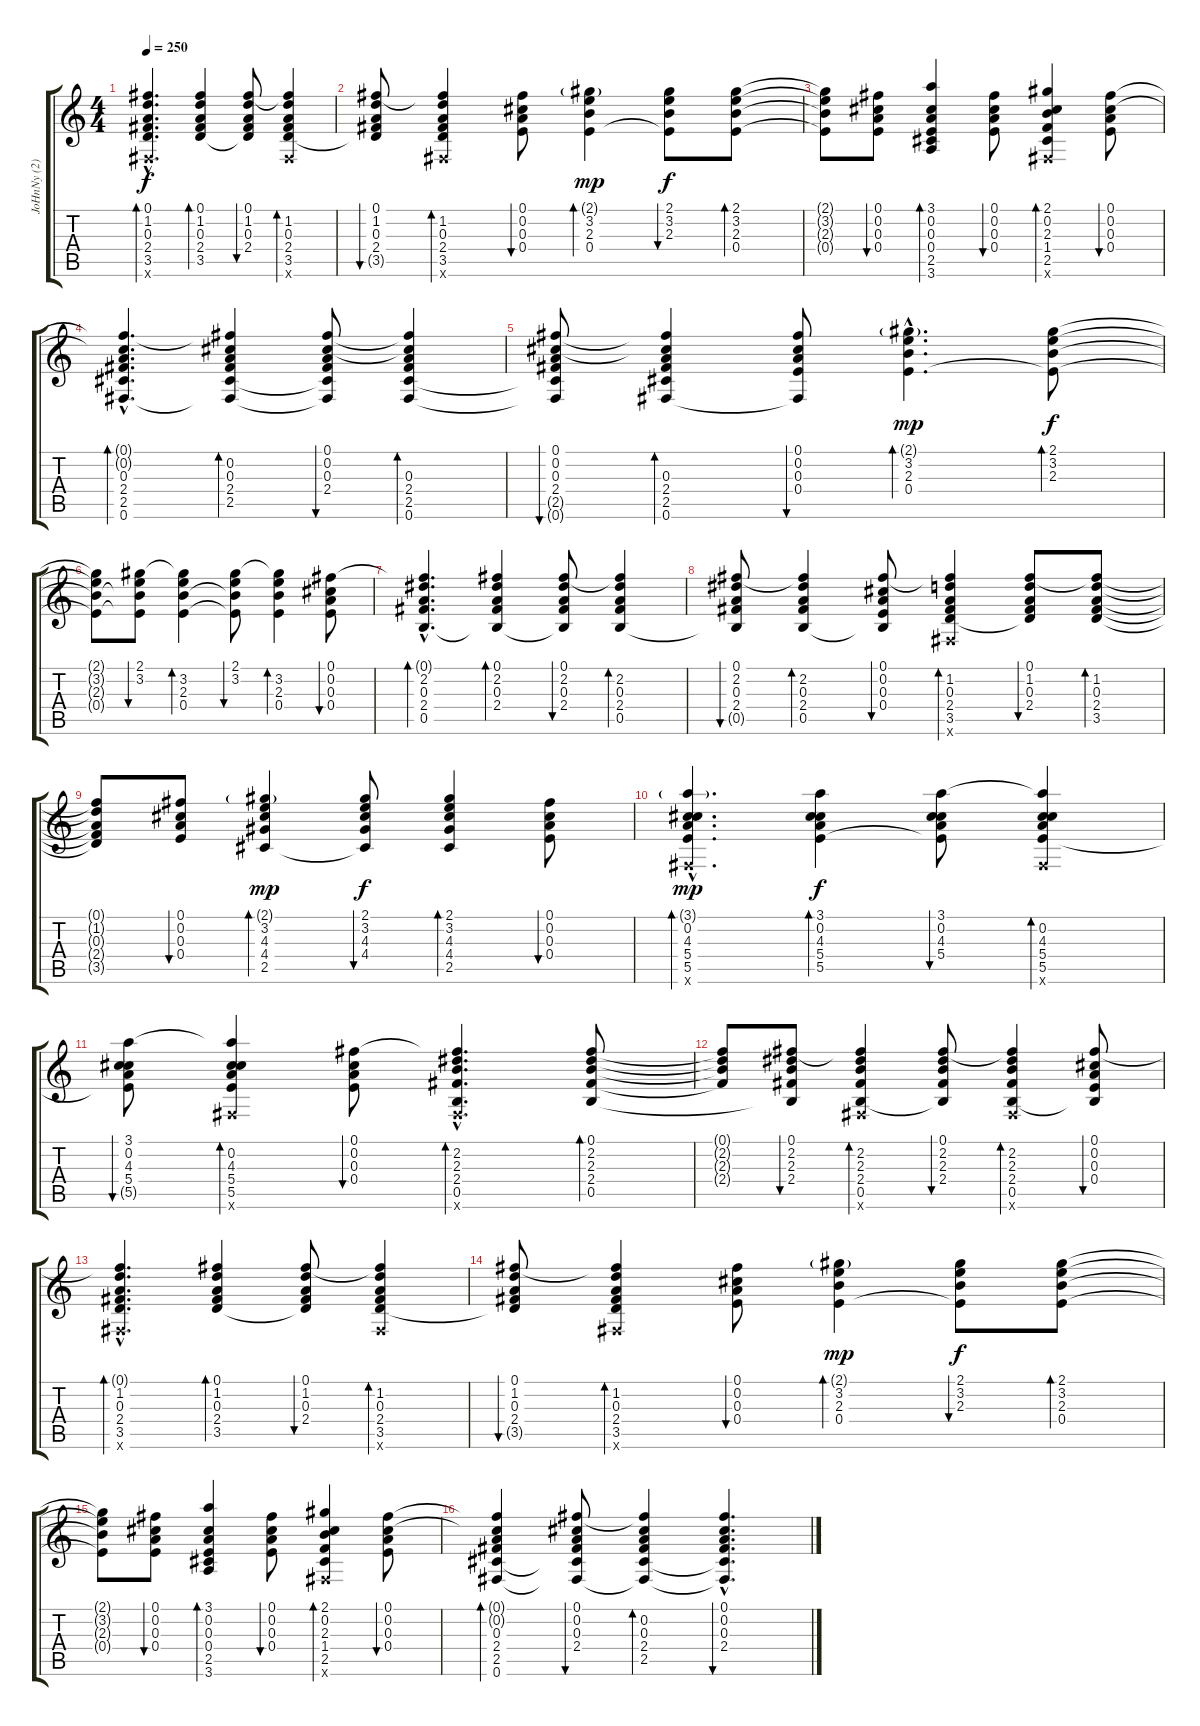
\track ("JoHnNy (2)" "JoHnNy (2)") {instrument electricguitarclean}
\staff {score tabs}
\tuning (Gb4 Db4 A3 E3 B2 Gb2) {hide}
\ts (4 4)
\tempo 250
\clef g2
\ks c
(0.1{hac t} 1.2{hac} 0.3{hac} 2.4{hac} 3.5{hac} 0.6{hac x}).4{d bd 30 dy f} (0.1 1.2 0.3 2.4 3.5).4{bd 30} (0.1 1.2 0.3 2.4 3.5{t}).8{bu 30} (0.1{t} 1.2 0.3 2.4 3.5 0.6{x}).4{bd 30} |
(0.1 1.2 0.3 2.4 3.5{t}).8{bu 30} (0.1{t} 1.2 0.3 2.4 3.5 0.6{x}).4{bd 30} (0.1 0.2 0.3 0.4).8{bu 30} (2.1{g} 3.2 2.3 0.4).4{bd 30 dy mp} (2.1 3.2 2.3 0.4{t}).8{bu 60 dy f} (2.1 3.2 2.3 0.4).8{bd 30} |
(2.1{t} 3.2{t} 2.3{t} 0.4{t}).8 (0.1 0.2 0.3 0.4).8{bu 30} (3.1 0.2 0.3 0.4 2.5 3.6).4{bd 30} (0.1 0.2 0.3 0.4).8{bu 30} (2.1 0.2 2.3 1.4 2.5 0.6{x}).4{bd 30} (0.1 0.2 0.3 0.4).8{bu 30} |
(0.1{hac t} 0.2{hac t} 0.3{hac} 2.4{hac} 2.5{hac} 0.6{hac}).4{d bd 30} (0.1{t} 0.2 0.3 2.4 2.5 0.6{t}).4{bd 30} (0.1 0.2 0.3 2.4 2.5{t} 0.6{t}).8{bu 30} (0.1{t} 0.2{t} 0.3 2.4 2.5 0.6).4{bd 30} |
(0.1 0.2 0.3 2.4 2.5{t} 0.6{t}).8{bu 30} (0.1{t} 0.2{t} 0.3 2.4 2.5 0.6).4{bd 30} (0.1 0.2 0.3 0.4 0.6{t}).8{bu 30} (2.1{g hac} 3.2{hac} 2.3{hac} 0.4{hac}).4{d bd 30 dy mp} (2.1 3.2 2.3 0.4{t}).8{bd 30 dy f} |
(2.1{t} 3.2{t} 2.3{t} 0.4{t}).8 (2.1 3.2 2.3{t} 0.4{t}).8{bu 30} (2.1{t} 3.2 2.3 0.4).4{bd 30} (2.1 3.2 2.3{t} 0.4{t}).8{bu 30} (2.1{t} 3.2 2.3 0.4).4{bd 30} (0.1 0.2 0.3 0.4).8{bu 30} |
(0.1{hac t} 2.2{hac} 0.3{hac} 2.4{hac} 0.5{hac}).4{d bd 30} (0.1 2.2 0.3 2.4 0.5{t}).4{bd 30} (0.1 2.2 0.3 2.4 0.5{t}).8{bu 30} (0.1{t} 2.2 0.3 2.4 0.5).4{bd 30} |
(0.1 2.2 0.3 2.4 0.5{t}).8{bu 30} (0.1{t} 2.2 0.3 2.4 0.5).4{bd 30} (0.1 0.2 0.3 0.4 0.5{t}).8{bu 30} (0.1{t} 1.2 0.3 2.4 3.5 0.6{x}).4{bd 30} (0.1 1.2 0.3 2.4 3.5{t}).8{bu 30} (0.1{t} 1.2 0.3 2.4 3.5).8{bd 30} |
(0.1{t} 1.2{t} 0.3{t} 2.4{t} 3.5{t}).8 (0.1 0.2 0.3 0.4).8{bu 30} (2.1{g} 3.2 4.3 4.4 2.5).4{bd 30 dy mp} (2.1 3.2 4.3 4.4 2.5{t}).8{bu 30 dy f} (2.1 3.2 4.3 4.4 2.5).4{bd 30} (0.1 0.2 0.3 0.4).8{bu 30} |
(3.1{g hac} 0.2{hac} 4.3{hac} 5.4{hac} 5.5{hac} 0.6{hac x}).4{d bd 30 dy mp} (3.1 0.2 4.3 5.4 5.5).4{bd 30 dy f} (3.1 0.2 4.3 5.4 5.5{t}).8{bu 30} (3.1{t} 0.2 4.3 5.4 5.5 0.6{x}).4{bd 30} |
(3.1 0.2 4.3 5.4 5.5{t}).8{bu 30} (3.1{t} 0.2 4.3 5.4 5.5 0.6{x}).4{bd 30} (0.1 0.2 0.3 0.4).8{bu 30} (0.1{hac t} 2.2{hac} 2.3{hac} 2.4{hac} 0.5{hac} 0.6{hac x}).4{d bd 30} (0.1 2.2 2.3 2.4 0.5).8{bd 30} |
(0.1{t} 2.2{t} 2.3{t} 2.4{t}).8 (0.1 2.2 2.3 2.4 0.5{t}).8{bu 30} (0.1{t} 2.2 2.3 2.4 0.5 0.6{x}).4{bd 30} (0.1 2.2 2.3 2.4 0.5{t}).8{bu 30} (0.1{t} 2.2 2.3 2.4 0.5 0.6{x}).4{bd 30} (0.1 0.2 0.3 0.4 0.5{t}).8{bu 30} |
(0.1{hac t} 1.2{hac} 0.3{hac} 2.4{hac} 3.5{hac} 0.6{hac x}).4{d bd 30} (0.1 1.2 0.3 2.4 3.5).4{bd 30} (0.1 1.2 0.3 2.4 3.5{t}).8{bu 30} (0.1{t} 1.2 0.3 2.4 3.5 0.6{x}).4{bd 30} |
(0.1 1.2 0.3 2.4 3.5{t}).8{bu 30} (0.1{t} 1.2 0.3 2.4 3.5 0.6{x}).4{bd 30} (0.1 0.2 0.3 0.4).8{bu 30} (2.1{g} 3.2 2.3 0.4).4{bd 30 dy mp} (2.1 3.2 2.3 0.4{t}).8{bu 60 dy f} (2.1 3.2 2.3 0.4).8{bd 30} |
(2.1{t} 3.2{t} 2.3{t} 0.4{t}).8 (0.1 0.2 0.3 0.4).8{bu 30} (3.1 0.2 0.3 0.4 2.5 3.6).4{bd 30} (0.1 0.2 0.3 0.4).8{bu 30} (2.1 0.2 2.3 1.4 2.5 0.6{x}).4{bd 30} (0.1 0.2 0.3 0.4).8{bu 30} |
(0.1{t} 0.2{t} 0.3 2.4 2.5 0.6).4{bd 30 volume 10} (0.1 0.2 0.3 2.4 2.5{t} 0.6{t}).8{bu 30} (0.1{t} 0.2 0.3 2.4 2.5 0.6{t}).4{bd 30} (0.1{hac} 0.2{hac} 0.3{hac} 2.4{hac} 2.5{hac t} 0.6{hac t}).4{d bu 30}
